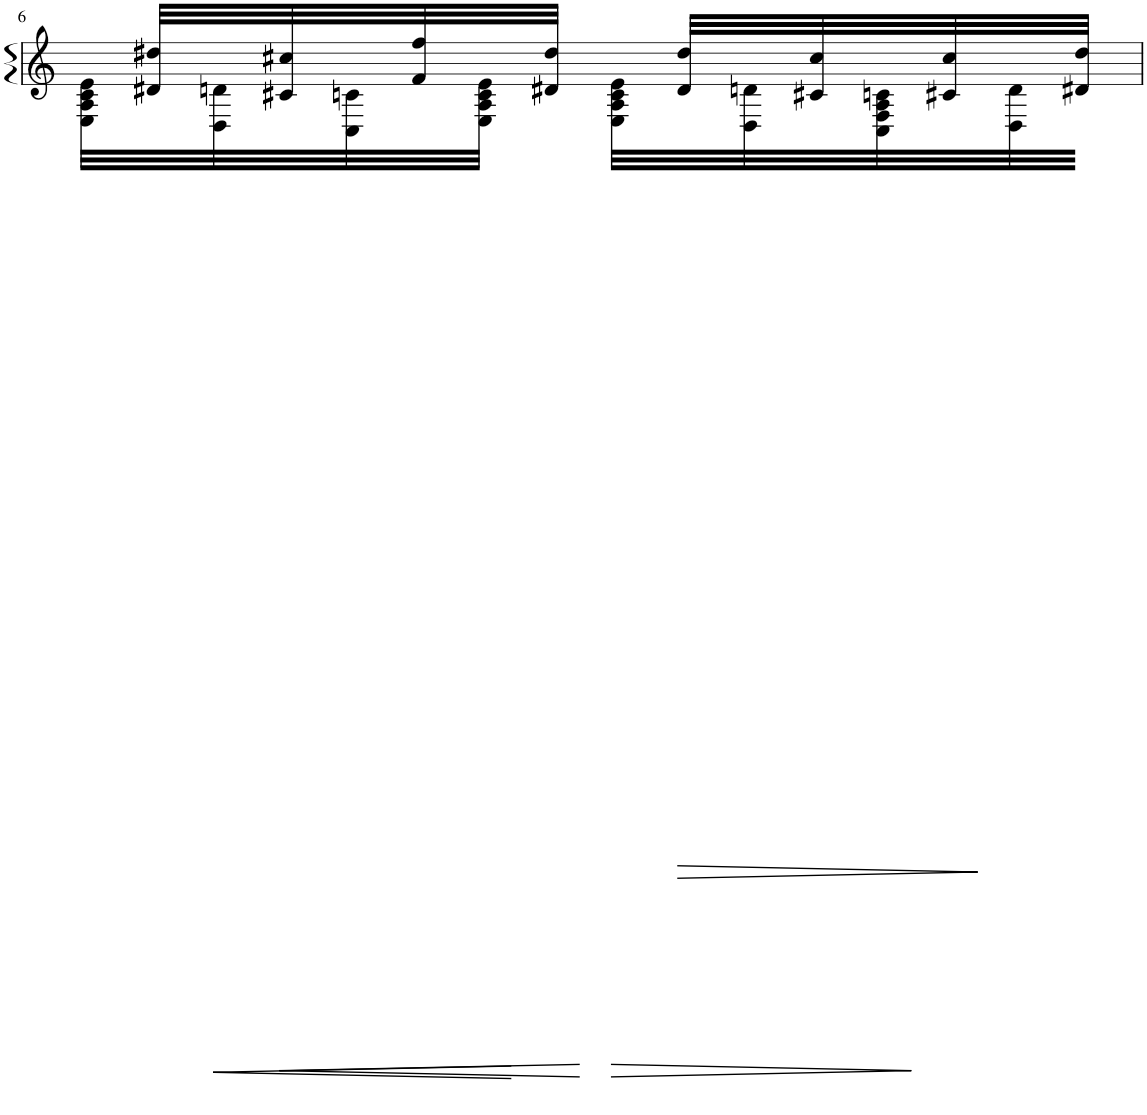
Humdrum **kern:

**kern	**dynam
*part1	*part1
*staff1	*staff1
*I"Piano	*
*I'Pno	*
!!LO:PB:g=z
*clefG2	*
*k[]	*
*M2/4	*
=6	=6
*^	*
32ryy	32E\ 32A\ 32c\ 32e\LLL	.
32d#X/ 32dd#X/LLL	32ryy	.
!	!	!LO:HP:b
32ryy	32D\ 32dn\	<
!	!	!LO:HP:b
32c#X/ 32cc#X/	32ryy	<
32ryy	32C\ 32cn\	.
32f/ 32ff/	32ryy	.
32ryy	32E\ 32A\ 32c\ 32e\JJJ	.
32d#X/ 32dd#/JJJ	32ryy	[
!	!	!LO:HP:n=1:b
32ryy	32E\ 32A\ 32c\ 32e\LLL	[ >
!	!	!LO:HP:b
32d#/ 32dd#/LLL	32ryy	>
32ryy	32D\ 32dn\	.
32c#X/ 32cc#/	32ryy	.
32ryy	32C\ 32F\ 32A\ 32cn\	.
32c#X/ 32cc#/	32ryy	]
32ryy	32D\ 32d\	]
32d#X/ 32dd#/JJJ	32ryy	.
*v	*v	*
=	=
*-	*-
